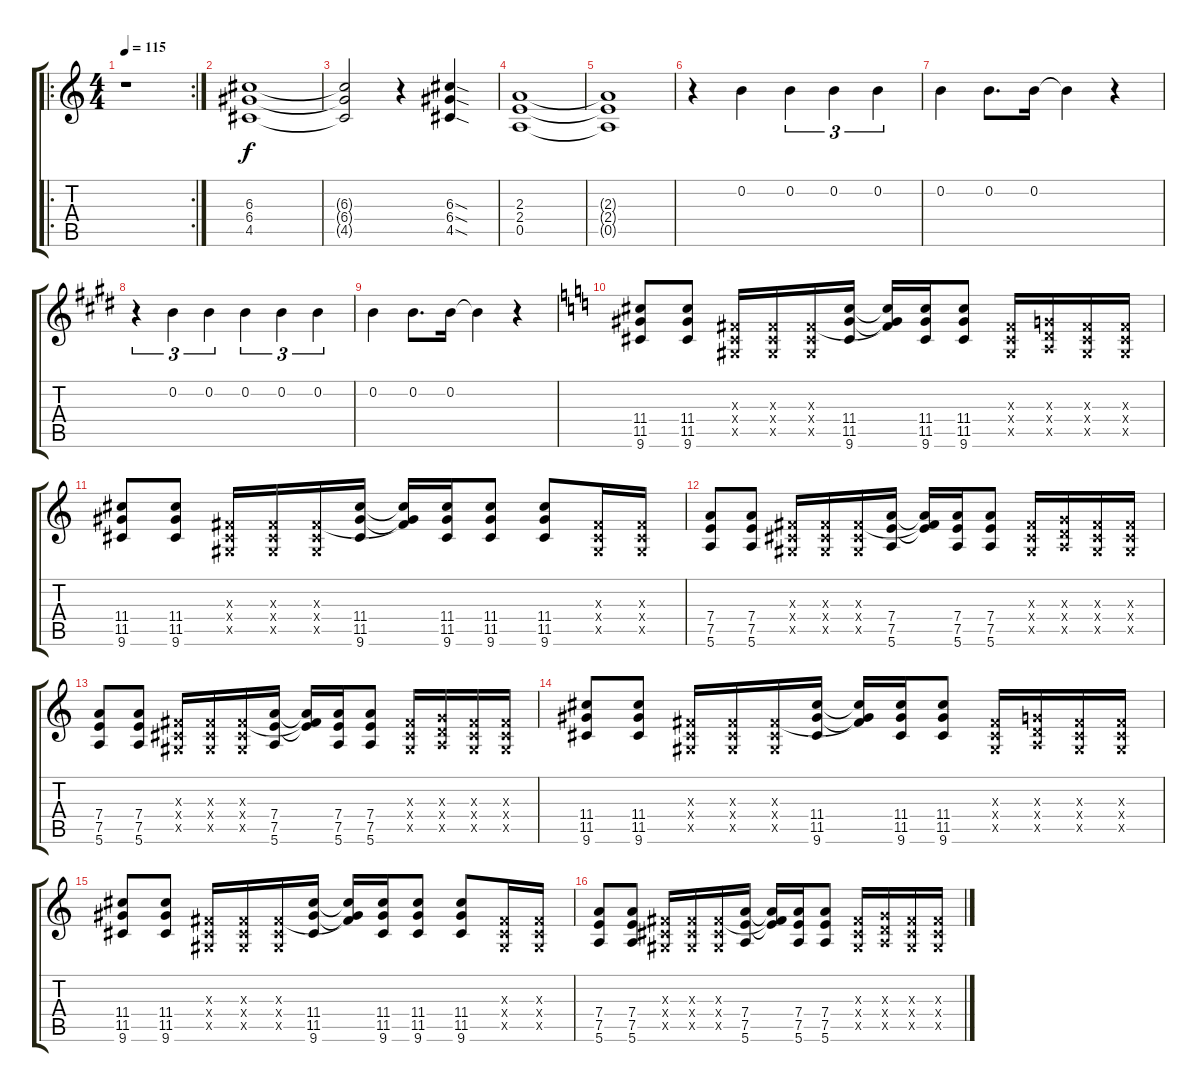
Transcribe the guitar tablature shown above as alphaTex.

\track "" {instrument overdrivenguitar}
\staff {score tabs}
\tuning (E4 B3 G3 D3 A2 E2) {hide}
\ro
\rc 2
\ts (4 4)
\tempo 115
\clef g2
\ks c
r.1{dy f instrument overdrivenguitar} |
(6.3 6.4 4.5).1{volume 12} |
(6.3{t} 6.4{t} 4.5{t}).2 r.4 (6.3{sod} 6.4{sod} 4.5{sod}).4 |
(2.3 2.4 0.5).1 |
(2.3{t} 2.4{t} 0.5{t}).1 |
r.4 0.2.4 0.2.4{tu (3 2)} 0.2.4{tu (3 2)} 0.2.4{tu (3 2)} |
0.2.4 0.2.8{d} 0.2.16 0.2{t}.4 r.4 |
\ks e
r.4{tu (3 2)} 0.2.4{tu (3 2)} 0.2.4{tu (3 2)} 0.2.4{tu (3 2)} 0.2.4{tu (3 2)} 0.2.4{tu (3 2)} |
0.2.4 0.2.8{d} 0.2.16 0.2{t}.4 r.4 |
\ks c
(11.4 11.5 9.6).8 (11.4 11.5 9.6).8 (-1.3{x} -1.4{x} -1.5{x}).16 (-1.3{x} -1.4{x} -1.5{x}).16 (-1.3{x} -1.4{x} -1.5{x}).16 (11.4 11.5 9.6).16 (-1.3{t} 11.4{t} 11.5{t}).16 (11.4 11.5 9.6).16 (11.4 11.5 9.6).8 (-1.3{x} -1.4{x} -1.5{x}).16 (0.3{x} 0.4{x} 0.5{x}).16 (-1.3{x} -1.4{x} -1.5{x}).16 (-1.3{x} -1.4{x} -1.5{x}).16 |
(11.4 11.5 9.6).8 (11.4 11.5 9.6).8 (-1.3{x} -1.4{x} -1.5{x}).16 (-1.3{x} -1.4{x} -1.5{x}).16 (-1.3{x} -1.4{x} -1.5{x}).16 (11.4 11.5 9.6).16 (-1.3{t} 11.4{t} 11.5{t}).16 (11.4 11.5 9.6).16 (11.4 11.5 9.6).8 (11.4 11.5 9.6).8 (-1.3{x} -1.4{x} -1.5{x}).16 (-1.3{x} -1.4{x} -1.5{x}).16 |
(7.4 7.5 5.6).8 (7.4 7.5 5.6).8 (-1.3{x} -1.4{x} -1.5{x}).16 (-1.3{x} -1.4{x} -1.5{x}).16 (-1.3{x} -1.4{x} -1.5{x}).16 (7.4 7.5 5.6).16 (-1.3{t} 7.4{t} 7.5{t}).16 (7.4 7.5 5.6).16 (7.4 7.5 5.6).8 (-1.3{x} -1.4{x} -1.5{x}).16 (0.3{x} 0.4{x} 0.5{x}).16 (-1.3{x} -1.4{x} -1.5{x}).16 (-1.3{x} -1.4{x} -1.5{x}).16 |
(7.4 7.5 5.6).8 (7.4 7.5 5.6).8 (-1.3{x} -1.4{x} -1.5{x}).16 (-1.3{x} -1.4{x} -1.5{x}).16 (-1.3{x} -1.4{x} -1.5{x}).16 (7.4 7.5 5.6).16 (-1.3{t} 7.4{t} 7.5{t}).16 (7.4 7.5 5.6).16 (7.4 7.5 5.6).8 (-1.3{x} -1.4{x} -1.5{x}).16 (0.3{x} 0.4{x} 0.5{x}).16 (-1.3{x} -1.4{x} -1.5{x}).16 (-1.3{x} -1.4{x} -1.5{x}).16 |
(11.4 11.5 9.6).8 (11.4 11.5 9.6).8 (-1.3{x} -1.4{x} -1.5{x}).16 (-1.3{x} -1.4{x} -1.5{x}).16 (-1.3{x} -1.4{x} -1.5{x}).16 (11.4 11.5 9.6).16 (-1.3{t} 11.4{t} 11.5{t}).16 (11.4 11.5 9.6).16 (11.4 11.5 9.6).8 (-1.3{x} -1.4{x} -1.5{x}).16 (0.3{x} 0.4{x} 0.5{x}).16 (-1.3{x} -1.4{x} -1.5{x}).16 (-1.3{x} -1.4{x} -1.5{x}).16 |
(11.4 11.5 9.6).8 (11.4 11.5 9.6).8 (-1.3{x} -1.4{x} -1.5{x}).16 (-1.3{x} -1.4{x} -1.5{x}).16 (-1.3{x} -1.4{x} -1.5{x}).16 (11.4 11.5 9.6).16 (-1.3{t} 11.4{t} 11.5{t}).16 (11.4 11.5 9.6).16 (11.4 11.5 9.6).8 (11.4 11.5 9.6).8 (-1.3{x} -1.4{x} -1.5{x}).16 (-1.3{x} -1.4{x} -1.5{x}).16 |
(7.4 7.5 5.6).8 (7.4 7.5 5.6).8 (-1.3{x} -1.4{x} -1.5{x}).16 (-1.3{x} -1.4{x} -1.5{x}).16 (-1.3{x} -1.4{x} -1.5{x}).16 (7.4 7.5 5.6).16 (-1.3{t} 7.4{t} 7.5{t}).16 (7.4 7.5 5.6).16 (7.4 7.5 5.6).8 (-1.3{x} -1.4{x} -1.5{x}).16 (0.3{x} 0.4{x} 0.5{x}).16 (-1.3{x} -1.4{x} -1.5{x}).16 (-1.3{x} -1.4{x} -1.5{x}).16
